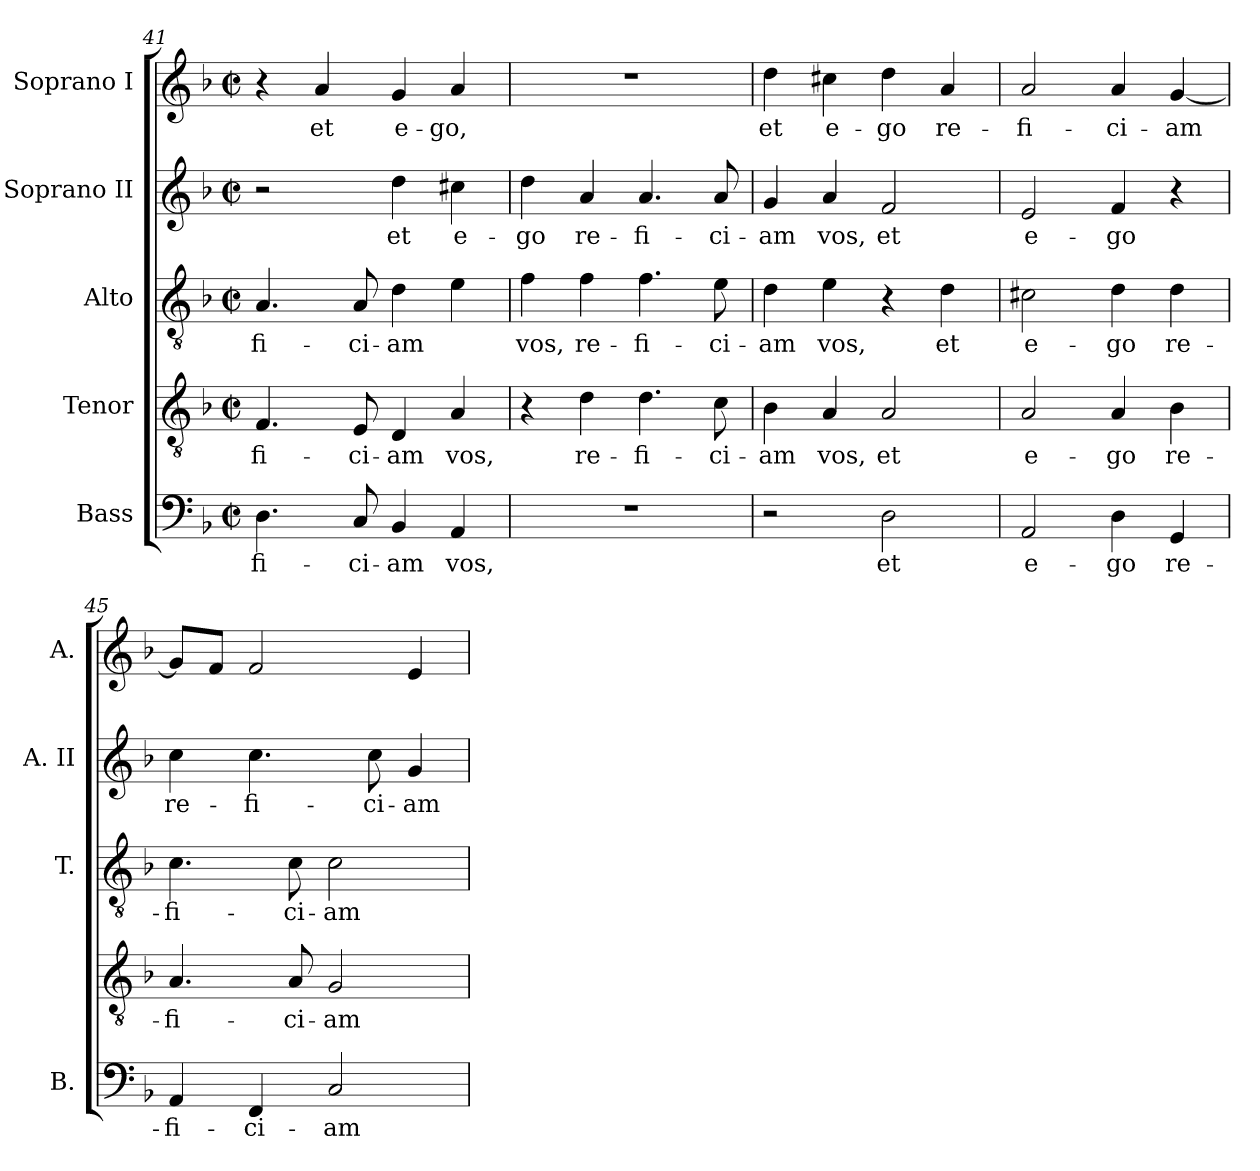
**kern	**text	**kern	**text	**kern	**text	**kern	**text	**kern	**text
*part5	*part5	*part4	*part4	*part3	*part3	*part2	*part2	*part1	*part1
*staff5	*staff5	*staff4	*staff4	*staff3	*staff3	*staff2	*staff2	*staff1	*staff1
*I"Bass	*	*I"Tenor	*	*I"Alto	*	*I"Soprano II	*	*I"Soprano I	*
*I'B.	*	*	*	*I'T.	*	*I'A. II	*	*I'A.	*
!!LO:LB:g=z
*clefF4	*	*clefGv2	*	*clefGv2	*	*clefG2	*	*clefG2	*
*	*	*ITrd7c12	*	*ITrd7c12	*	*	*	*	*
*k[b-]	*	*k[b-]	*	*k[b-]	*	*k[b-]	*	*k[b-]	*
*F:	*	*F:	*	*F:	*	*F:	*	*F:	*
*M2/2	*	*M2/2	*	*M2/2	*	*M2/2	*	*M2/2	*
*met(c|)	*	*met(c|)	*	*met(c|)	*	*met(c|)	*	*met(c|)	*
=41	=41	=41	=41	=41	=41	=41	=41	=41	=41
!	!LO:LY:b:color=#000000	!	!	!	!	!	!	!	!
!	!	!	!LO:LY:b:color=#000000	!	!	!	!	!	!
!	!	!	!	!	!LO:LY:b:color=#000000	!	!	!	!
4.Di\	-fi-	4.FFi/	-fi-	4.AAi/	-fi-	2r	.	4r	.
!	!	!	!	!	!	!	!	!	!LO:LY:b:color=#000000
.	.	.	.	.	.	.	.	4ai/	et
!	!LO:LY:b:color=#000000	!	!	!	!	!	!	!	!
!	!	!	!LO:LY:b:color=#000000	!	!	!	!	!	!
!	!	!	!	!	!LO:LY:b:color=#000000	!	!	!	!
8Ci/	-ci-	8EEi/	-ci-	8AAi/	-ci-	.	.	.	.
!	!LO:LY:b:color=#000000	!	!	!	!	!	!	!	!
!	!	!	!LO:LY:b:color=#000000	!	!	!	!	!	!
!	!	!	!	!	!LO:LY:b:color=#000000	!	!	!	!
!	!	!	!	!	!	!	!LO:LY:b:color=#000000	!	!
!	!	!	!	!	!	!	!	!	!LO:LY:b:color=#000000
4BB-i/	-am	4DDi/	-am	4Di\	-am	4ddi\	et	4gi/	e-
!	!LO:LY:b:color=#000000	!	!	!	!	!	!	!	!
!	!	!	!LO:LY:b:color=#000000	!	!	!	!	!	!
!	!	!	!	!	!	!	!LO:LY:b:color=#000000	!	!
!	!	!	!	!	!	!	!	!	!LO:LY:b:color=#000000
4AAi/	vos,	4AAi/	vos,	4Ei\	.	4cc#Xi\	e-	4ai/	-go,
=42	=42	=42	=42	=42	=42	=42	=42	=42	=42
!	!	!	!	!	!LO:LY:b:color=#000000	!	!	!	!
!	!	!	!	!	!	!	!LO:LY:b:color=#000000	!	!
1r	.	4r	.	4Fi\	vos,	4ddi\	-go	1r	.
!	!	!	!LO:LY:b:color=#000000	!	!	!	!	!	!
!	!	!	!	!	!LO:LY:b:color=#000000	!	!	!	!
!	!	!	!	!	!	!	!LO:LY:b:color=#000000	!	!
.	.	4Di\	re-	4Fi\	re-	4ai/	re-	.	.
!	!	!	!LO:LY:b:color=#000000	!	!	!	!	!	!
!	!	!	!	!	!LO:LY:b:color=#000000	!	!	!	!
!	!	!	!	!	!	!	!LO:LY:b:color=#000000	!	!
.	.	4.Di\	-fi-	4.Fi\	-fi-	4.ai/	-fi-	.	.
!	!	!	!LO:LY:b:color=#000000	!	!	!	!	!	!
!	!	!	!	!	!LO:LY:b:color=#000000	!	!	!	!
!	!	!	!	!	!	!	!LO:LY:b:color=#000000	!	!
.	.	8Ci\	-ci-	8Ei\	-ci-	8ai/	-ci-	.	.
=43	=43	=43	=43	=43	=43	=43	=43	=43	=43
!	!	!	!LO:LY:b:color=#000000	!	!	!	!	!	!
!	!	!	!	!	!LO:LY:b:color=#000000	!	!	!	!
!	!	!	!	!	!	!	!LO:LY:b:color=#000000	!	!
!	!	!	!	!	!	!	!	!	!LO:LY:b:color=#000000
2r	.	4BB-i\	-am	4Di\	-am	4gi/	-am	4ddi\	et
!	!	!	!LO:LY:b:color=#000000	!	!	!	!	!	!
!	!	!	!	!	!LO:LY:b:color=#000000	!	!	!	!
!	!	!	!	!	!	!	!LO:LY:b:color=#000000	!	!
!	!	!	!	!	!	!	!	!	!LO:LY:b:color=#000000
.	.	4AAi/	vos,	4Ei\	vos,	4ai/	vos,	4cc#Xi\	e-
!	!LO:LY:b:color=#000000	!	!	!	!	!	!	!	!
!	!	!	!LO:LY:b:color=#000000	!	!	!	!	!	!
!	!	!	!	!	!	!	!LO:LY:b:color=#000000	!	!
!	!	!	!	!	!	!	!	!	!LO:LY:b:color=#000000
2Di\	et	2AAi/	et	4r	.	2fi/	et	4ddi\	-go
!	!	!	!	!	!LO:LY:b:color=#000000	!	!	!	!
!	!	!	!	!	!	!	!	!	!LO:LY:b:color=#000000
.	.	.	.	4Di\	et	.	.	4ai/	re-
=44	=44	=44	=44	=44	=44	=44	=44	=44	=44
!	!LO:LY:b:color=#000000	!	!	!	!	!	!	!	!
!	!	!	!LO:LY:b:color=#000000	!	!	!	!	!	!
!	!	!	!	!	!LO:LY:b:color=#000000	!	!	!	!
!	!	!	!	!	!	!	!LO:LY:b:color=#000000	!	!
!	!	!	!	!	!	!	!	!	!LO:LY:b:color=#000000
2AAi/	e-	2AAi/	e-	2C#Xi\	e-	2ei/	e-	2ai/	-fi-
!	!LO:LY:b:color=#000000	!	!	!	!	!	!	!	!
!	!	!	!LO:LY:b:color=#000000	!	!	!	!	!	!
!	!	!	!	!	!LO:LY:b:color=#000000	!	!	!	!
!	!	!	!	!	!	!	!LO:LY:b:color=#000000	!	!
!	!	!	!	!	!	!	!	!	!LO:LY:b:color=#000000
4Di\	-go	4AAi/	-go	4Di\	-go	4fi/	-go	4ai/	-ci-
!	!LO:LY:b:color=#000000	!	!	!	!	!	!	!	!
!	!	!	!LO:LY:b:color=#000000	!	!	!	!	!	!
!	!	!	!	!	!LO:LY:b:color=#000000	!	!	!	!
!	!	!	!	!	!	!	!	!	!LO:LY:b:color=#000000
4GGi/	re-	4BB-i\	re-	4Di\	re-	4r	.	[<4gi/	-am
=45	=45	=45	=45	=45	=45	=45	=45	=45	=45
!	!LO:LY:b:color=#000000	!	!	!	!	!	!	!	!
!	!	!	!LO:LY:b:color=#000000	!	!	!	!	!	!
!	!	!	!	!	!LO:LY:b:color=#000000	!	!	!	!
!	!	!	!	!	!	!	!LO:LY:b:color=#000000	!	!
4AAi/	-fi-	4.AAi/	-fi-	4.Ci\	-fi-	4cci\	re-	8gi/L]	.
.	.	.	.	.	.	.	.	8fi/J	.
!	!LO:LY:b:color=#000000	!	!	!	!	!	!	!	!
!	!	!	!	!	!	!	!LO:LY:b:color=#000000	!	!
4FFi/	-ci-	.	.	.	.	4.cci\	-fi-	2fi/	.
!	!	!	!LO:LY:b:color=#000000	!	!	!	!	!	!
!	!	!	!	!	!LO:LY:b:color=#000000	!	!	!	!
.	.	8AAi/	-ci-	8Ci\	-ci-	.	.	.	.
!	!LO:LY:b:color=#000000	!	!	!	!	!	!	!	!
!	!	!	!LO:LY:b:color=#000000	!	!	!	!	!	!
!	!	!	!	!	!LO:LY:b:color=#000000	!	!	!	!
2Ci/	-am	2GGi/	-am	2Ci\	-am	.	.	.	.
!	!	!	!	!	!	!	!LO:LY:b:color=#000000	!	!
.	.	.	.	.	.	8cci\	-ci-	.	.
!	!	!	!	!	!	!	!LO:LY:b:color=#000000	!	!
.	.	.	.	.	.	4gi/	-am	4ei/	.
=	=	=	=	=	=	=	=	=	=
*-	*-	*-	*-	*-	*-	*-	*-	*-	*-
